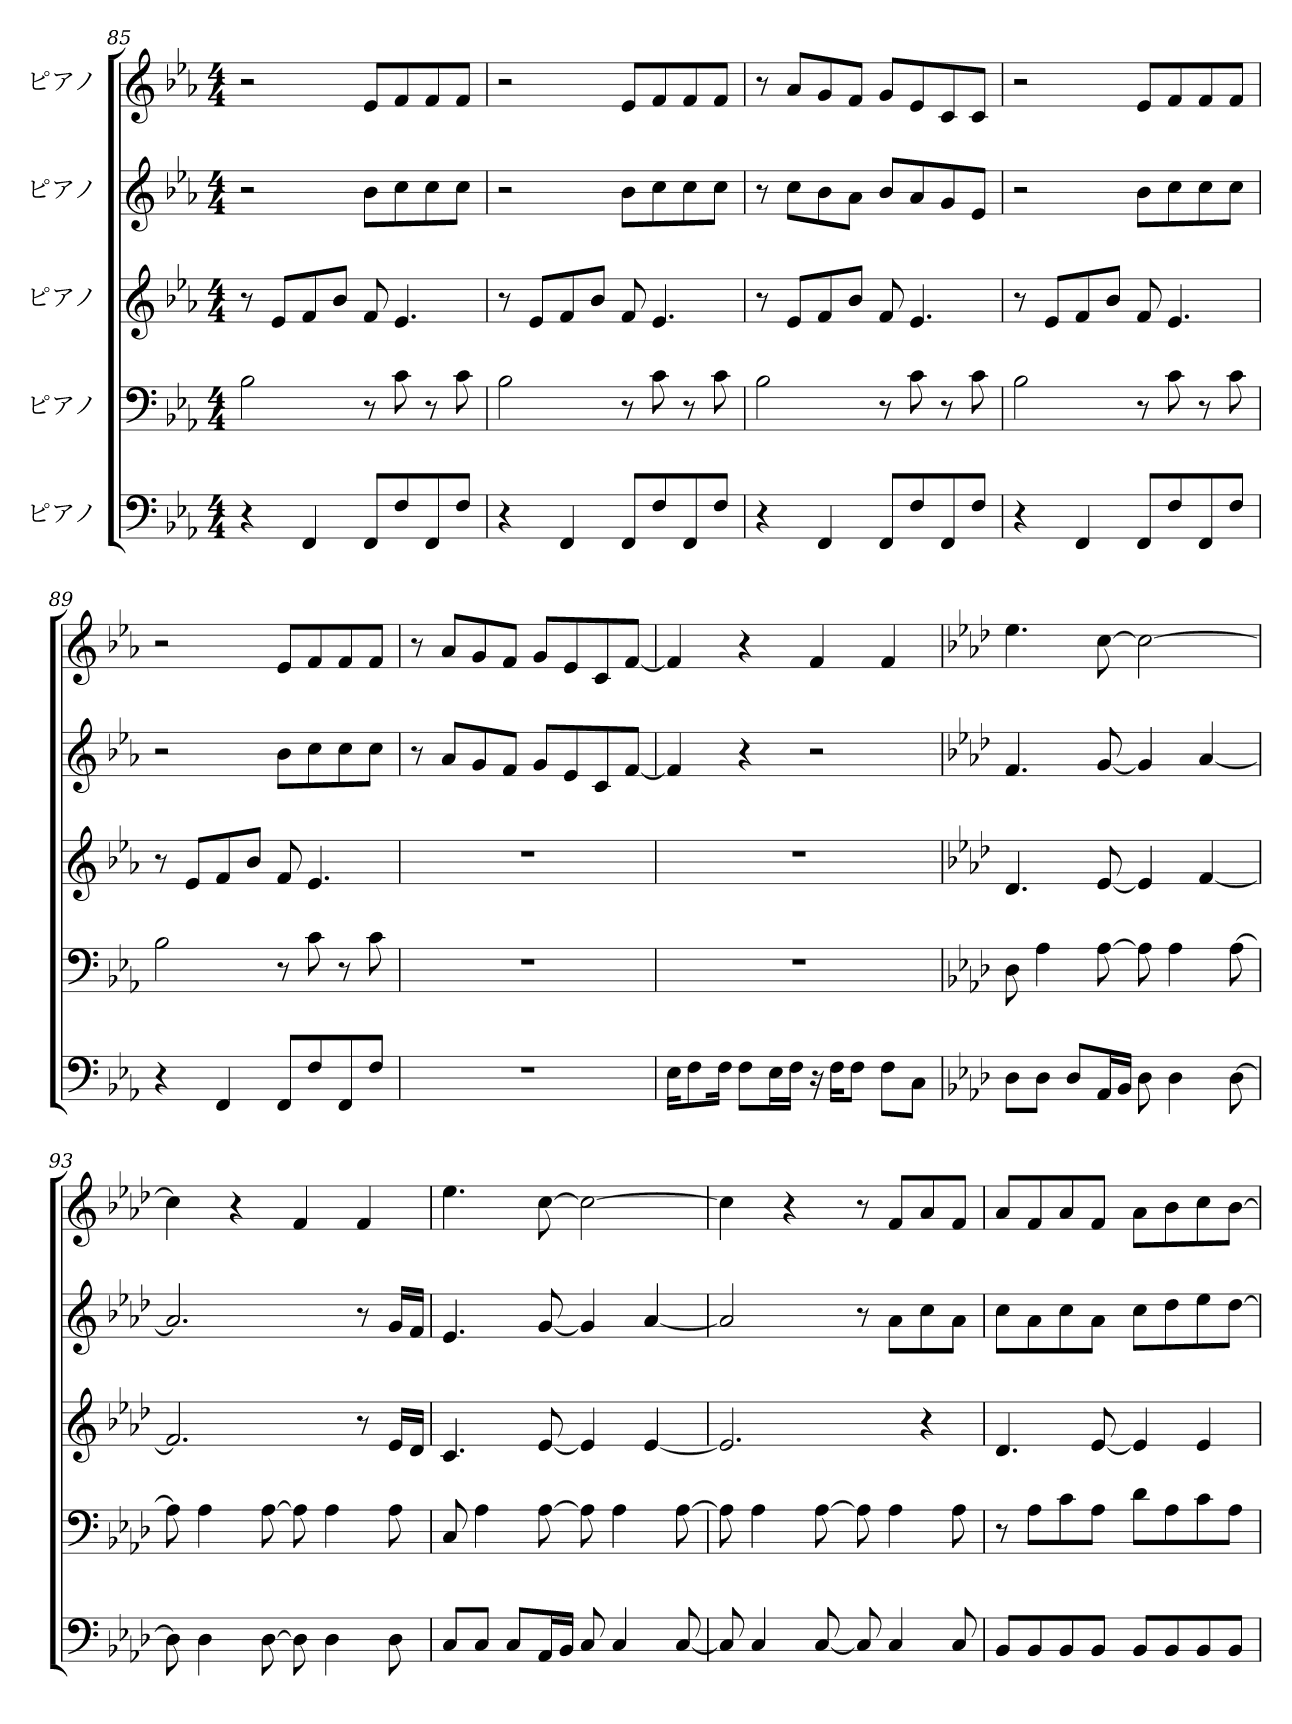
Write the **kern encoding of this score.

**kern	**kern	**kern	**kern	**kern
*part5	*part4	*part3	*part2	*part1
*staff5	*staff4	*staff3	*staff2	*staff1
*I"ピアノ	*I"ピアノ	*I"ピアノ	*I"ピアノ	*I"ピアノ
*clefF4	*clefF4	*clefG2	*clefG2	*clefG2
*k[b-e-a-]	*k[b-e-a-]	*k[b-e-a-]	*k[b-e-a-]	*k[b-e-a-]
*M4/4	*M4/4	*M4/4	*M4/4	*M4/4
=85	=85	=85	=85	=85
4r	2B-	8r	2r	2r
.	.	8e-L	.	.
4FF	.	8f	.	.
.	.	8b-J	.	.
8FFL	8r	8f	8b-L	8e-L
8F	8c	4.e-	8cc	8f
8FF	8r	.	8cc	8f
8FJ	8c	.	8ccJ	8fJ
=86	=86	=86	=86	=86
4r	2B-	8r	2r	2r
.	.	8e-L	.	.
4FF	.	8f	.	.
.	.	8b-J	.	.
8FFL	8r	8f	8b-L	8e-L
8F	8c	4.e-	8cc	8f
8FF	8r	.	8cc	8f
8FJ	8c	.	8ccJ	8fJ
=87	=87	=87	=87	=87
4r	2B-	8r	8r	8r
.	.	8e-L	8ccL	8a-L
4FF	.	8f	8b-	8g
.	.	8b-J	8a-J	8fJ
8FFL	8r	8f	8b-L	8gL
8F	8c	4.e-	8a-	8e-
8FF	8r	.	8g	8c
8FJ	8c	.	8e-J	8cJ
=88	=88	=88	=88	=88
4r	2B-	8r	2r	2r
.	.	8e-L	.	.
4FF	.	8f	.	.
.	.	8b-J	.	.
8FFL	8r	8f	8b-L	8e-L
8F	8c	4.e-	8cc	8f
8FF	8r	.	8cc	8f
8FJ	8c	.	8ccJ	8fJ
=89	=89	=89	=89	=89
4r	2B-	8r	2r	2r
.	.	8e-L	.	.
4FF	.	8f	.	.
.	.	8b-J	.	.
8FFL	8r	8f	8b-L	8e-L
8F	8c	4.e-	8cc	8f
8FF	8r	.	8cc	8f
8FJ	8c	.	8ccJ	8fJ
=90	=90	=90	=90	=90
1r	1r	1r	8r	8r
.	.	.	8a-L	8a-L
.	.	.	8g	8g
.	.	.	8fJ	8fJ
.	.	.	8gL	8gL
.	.	.	8e-	8e-
.	.	.	8c	8c
.	.	.	[8fJ	[8fJ
=91	=91	=91	=91	=91
16E-KL	1r	1r	4f]	4f]
8F	.	.	.	.
16FJk	.	.	.	.
8FL	.	.	4r	4r
16E-L	.	.	.	.
16FJJ	.	.	.	.
16r	.	.	2r	4f
16FKL	.	.	.	.
8FJ	.	.	.	.
8FL	.	.	.	4f
8CJ	.	.	.	.
=92	=92	=92	=92	=92
*k[b-e-a-d-]	*k[b-e-a-d-]	*k[b-e-a-d-]	*k[b-e-a-d-]	*k[b-e-a-d-]
8D-L	8D-	4.d-	4.f	4.ee-
8D-J	4A-	.	.	.
8D-L	.	.	.	.
16AA-L	[8A-	[8e-	[8g	[8cc
16BB-JJ	.	.	.	.
8D-	8A-]	4e-]	4g]	2cc_
4D-	4A-	.	.	.
.	.	[4f	[4a-	.
[8D-	[8A-	.	.	.
=93	=93	=93	=93	=93
8D-]	8A-]	2.f]	2.a-]	4cc]
4D-	4A-	.	.	.
.	.	.	.	4r
[8D-	[8A-	.	.	.
8D-]	8A-]	.	.	4f
4D-	4A-	.	.	.
.	.	8r	8r	4f
8D-	8A-	16e-LL	16gLL	.
.	.	16d-JJ	16fJJ	.
=94	=94	=94	=94	=94
8CL	8C	4.c	4.e-	4.ee-
8CJ	4A-	.	.	.
8CL	.	.	.	.
16AA-L	[8A-	[8e-	[8g	[8cc
16BB-JJ	.	.	.	.
8C	8A-]	4e-]	4g]	2cc_
4C	4A-	.	.	.
.	.	[4e-	[4a-	.
[8C	[8A-	.	.	.
=95	=95	=95	=95	=95
8C]	8A-]	2.e-]	2a-]	4cc]
4C	4A-	.	.	.
.	.	.	.	4r
[8C	[8A-	.	.	.
8C]	8A-]	.	8r	8r
4C	4A-	.	8a-L	8fL
.	.	4r	8cc	8a-
8C	8A-	.	8a-J	8fJ
=96	=96	=96	=96	=96
8BB-L	8r	4.d-	8ccL	8a-L
8BB-	8A-L	.	8a-	8f
8BB-	8c	.	8cc	8a-
8BB-J	8A-J	[8e-	8a-J	8fJ
8BB-L	8d-L	4e-]	8ccL	8a-L
8BB-	8A-	.	8dd-	8b-
8BB-	8c	4e-	8ee-	8cc
8BB-J	8A-J	.	[8dd-J	[8b-J
=	=	=	=	=
*-	*-	*-	*-	*-
